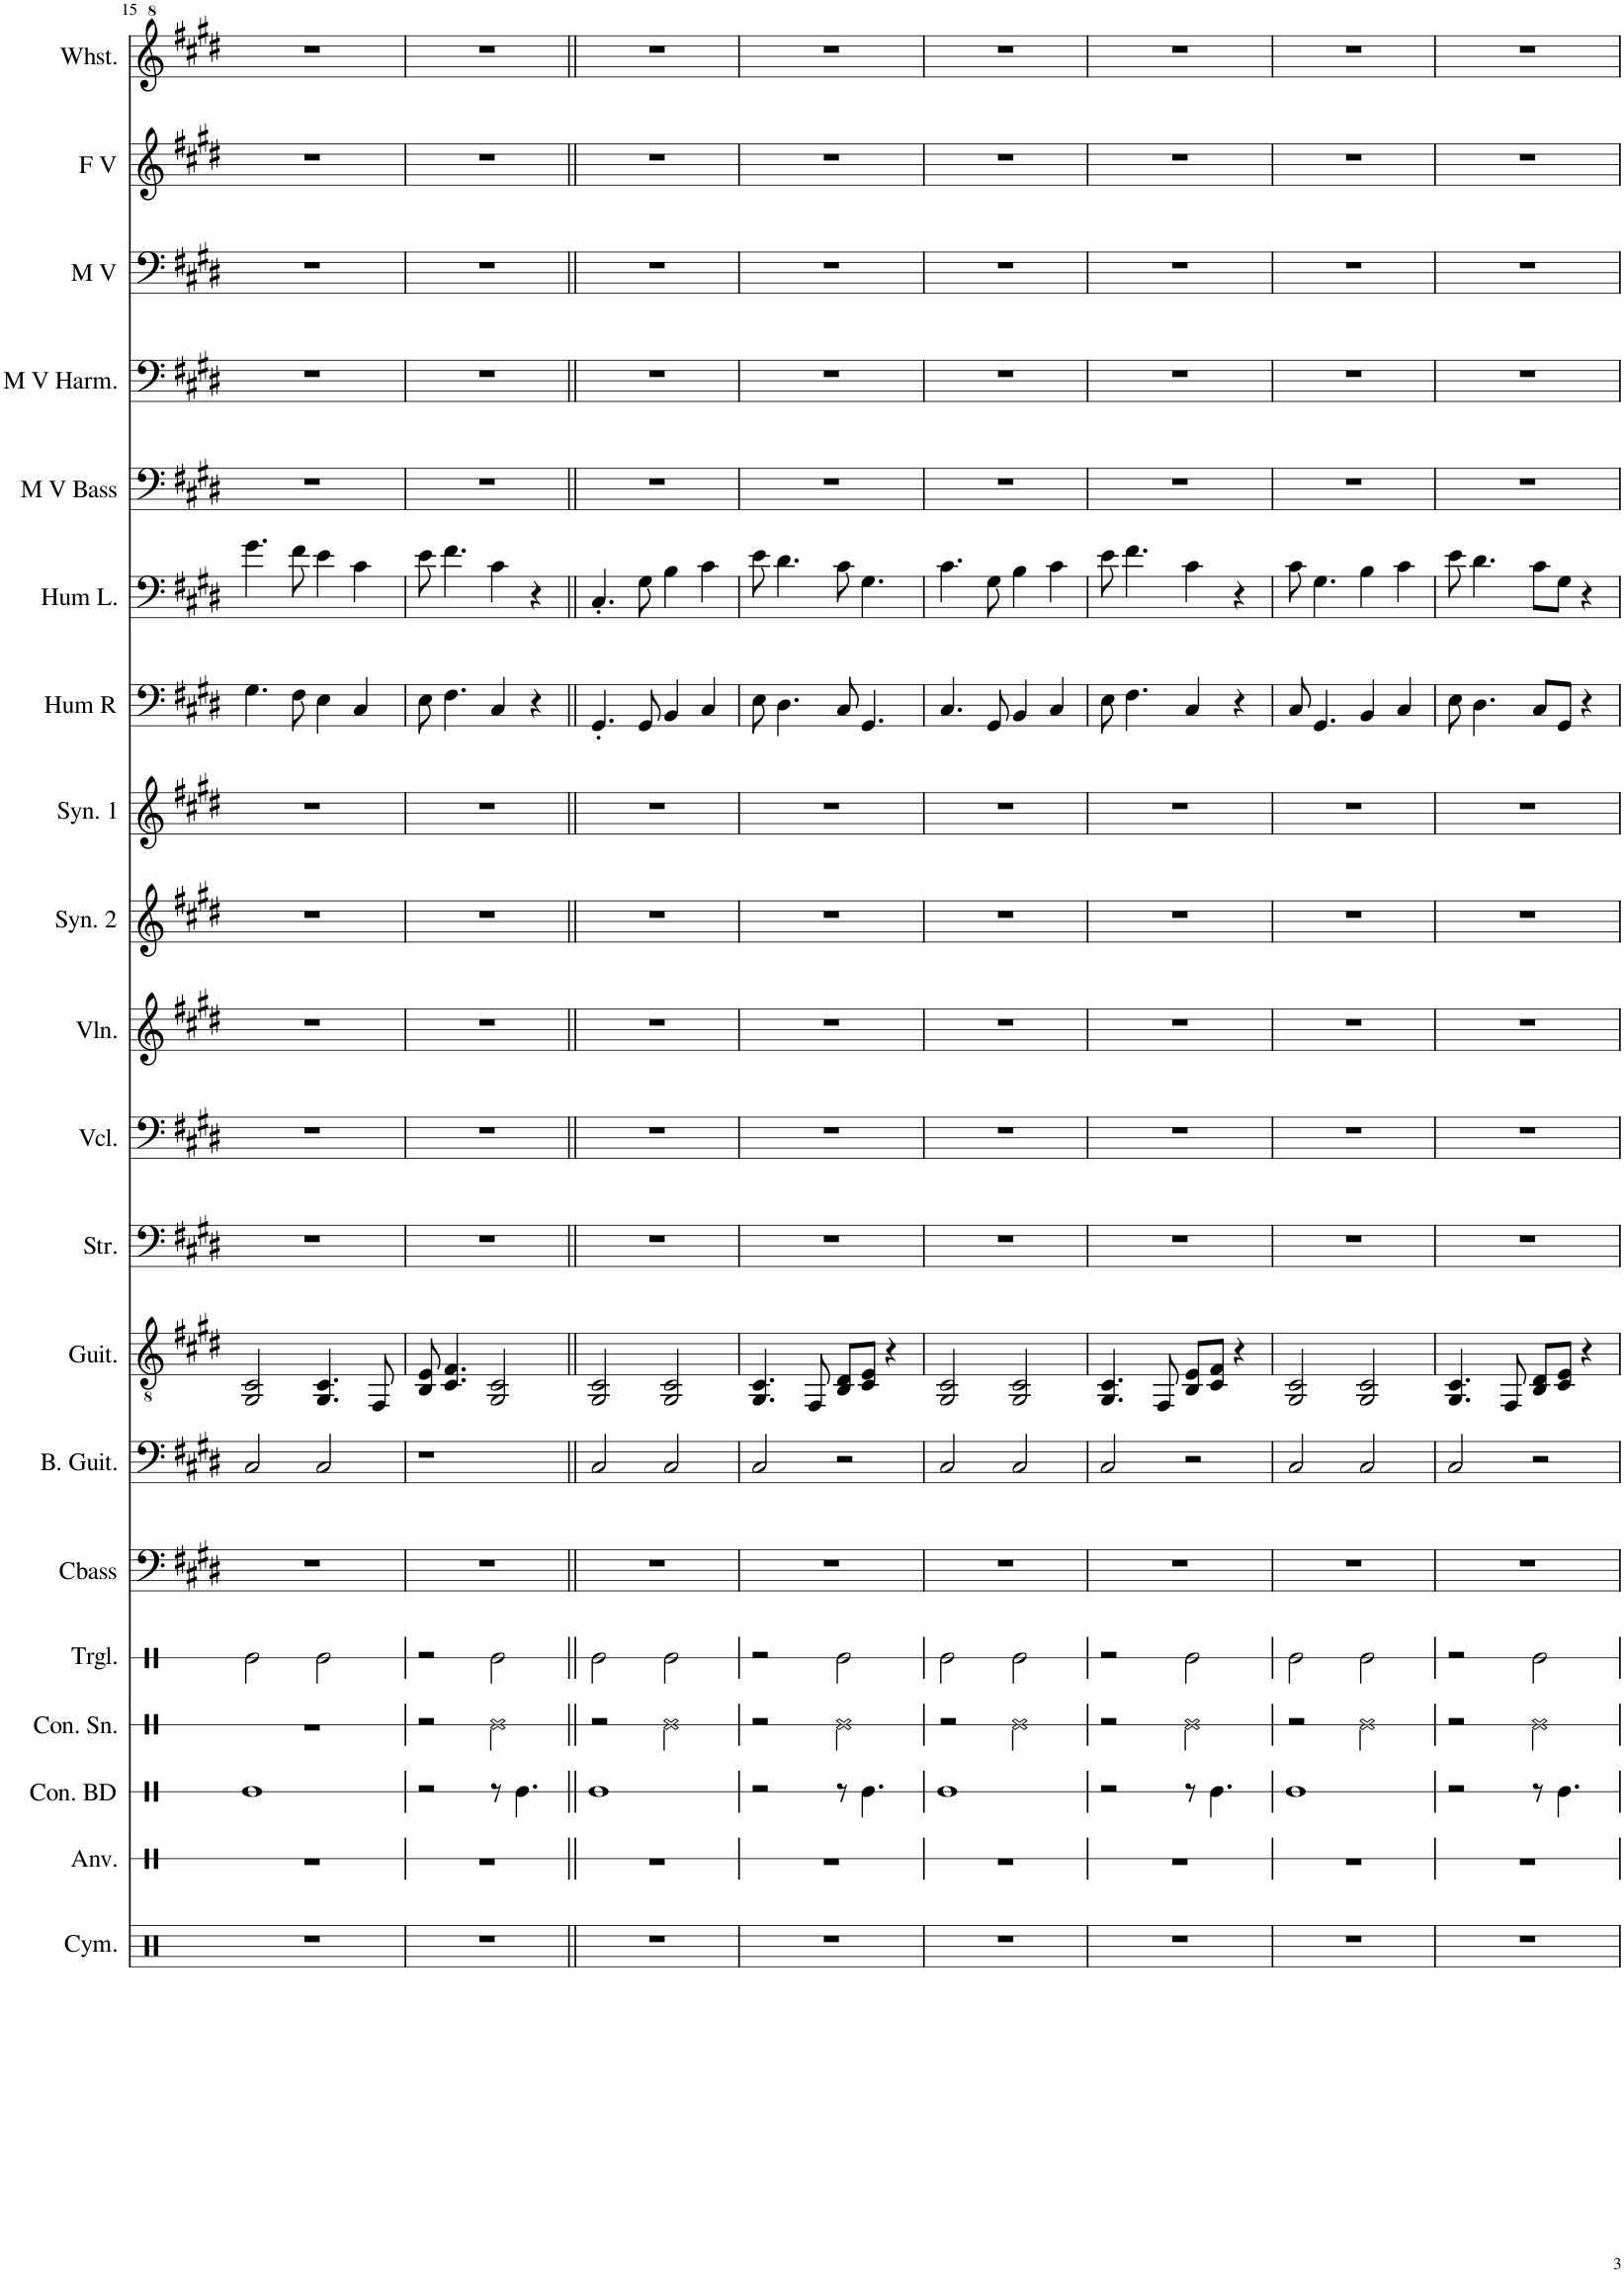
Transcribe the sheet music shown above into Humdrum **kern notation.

**kern	**kern	**kern	**kern	**kern	**kern	**kern	**kern	**kern	**kern	**kern	**kern	**kern	**kern	**kern	**kern	**kern	**kern	**kern	**kern
*part20	*part19	*part18	*part17	*part16	*part15	*part14	*part13	*part12	*part11	*part10	*part9	*part8	*part7	*part6	*part5	*part4	*part3	*part2	*part1
*staff20	*staff19	*staff18	*staff17	*staff16	*staff15	*staff14	*staff13	*staff12	*staff11	*staff10	*staff9	*staff8	*staff7	*staff6	*staff5	*staff4	*staff3	*staff2	*staff1
*I"Cymbals	*I"Anvil	*I"Concert Bass Drum	*I"Concert Snare Drum	*I"Triangle	*I"Contrabass	*I"Bass Guitar	*I"Classical Guitar	*I"Strings	*I"Cello	*I"Violin	*I"Synth 2	*I"Synth	*I"Hum R	*I"Humming Left	*I"Male Vox Bass	*I"Male V Harmony	*I"Male lead vox	*I"Female Lead Vocals	*I"Whistling
*I'Cym.	*I'Anv.	*I'Con. BD	*I'Con. Sn.	*I'Trgl.	*I'Cbass	*I'B. Guit.	*I'Guit.	*I'Str.	*	*I'Vln.	*I'Syn. 2	*I'Syn. 1	*I'Hum R	*I'Hum L.	*I'M V Bass	*I'M V Harm.	*I'M V	*I'F V	*I'Whst.
!!LO:PB:g=z
*clefX	*clefX	*clefX	*clefX	*clefX	*clefF4	*clefF4	*clefGv2	*clefF4	*clefF4	*clefG2	*clefG2	*clefG2	*clefF4	*clefF4	*clefF4	*clefF4	*clefF4	*clefG2	*clefG^2
*	*	*	*	*	*	*Trd7c12	*Trd7c12	*	*	*	*Trd-7c-12	*	*	*	*	*	*	*	*
*k[]	*k[]	*k[]	*k[]	*k[]	*k[f#c#g#d#]	*k[f#c#g#d#]	*k[f#c#g#d#]	*k[f#c#g#d#]	*k[f#c#g#d#]	*k[f#c#g#d#]	*k[f#c#g#d#]	*k[f#c#g#d#]	*k[f#c#g#d#]	*k[f#c#g#d#]	*k[f#c#g#d#]	*k[f#c#g#d#]	*k[f#c#g#d#]	*k[f#c#g#d#]	*k[f#c#g#d#]
*M4/4	*M4/4	*M4/4	*M4/4	*M4/4	*M4/4	*M4/4	*M4/4	*M4/4	*M4/4	*M4/4	*M4/4	*M4/4	*M4/4	*M4/4	*M4/4	*M4/4	*M4/4	*M4/4	*M4/4
=15	=15	=15	=15	=15	=15	=15	=15	=15	=15	=15	=15	=15	=15	=15	=15	=15	=15	=15	=15
1r	1r	1Re	1r	2Re\	1r	2C#/	2GG#/ 2C#/	1r	1r	1r	1r	1r	4.G#\	4.g#\	1r	1r	1r	1r	1r
.	.	.	.	.	.	.	.	.	.	.	.	.	8F#\	8f#\	.	.	.	.	.
.	.	.	.	2Re\	.	2C#/	4.GG#/ 4.C#/	.	.	.	.	.	4E\	4e\	.	.	.	.	.
.	.	.	.	.	.	.	.	.	.	.	.	.	4C#/	4c#\	.	.	.	.	.
.	.	.	.	.	.	.	8FF#/	.	.	.	.	.	.	.	.	.	.	.	.
=16	=16	=16	=16	=16	=16	=16	=16	=16	=16	=16	=16	=16	=16	=16	=16	=16	=16	=16	=16
1r	1r	2r	2r	2r	1r	1r	8BB/ 8E/	1r	1r	1r	1r	1r	8E\	8e\	1r	1r	1r	1r	1r
.	.	.	.	.	.	.	4.C#/ 4.F#/	.	.	.	.	.	4.F#\	4.f#\	.	.	.	.	.
.	.	8r	2Re\	2Re\	.	.	2GG#/ 2C#/	.	.	.	.	.	4C#/	4c#\	.	.	.	.	.
.	.	4.Re\	.	.	.	.	.	.	.	.	.	.	.	.	.	.	.	.	.
.	.	.	.	.	.	.	.	.	.	.	.	.	4r	4r	.	.	.	.	.
=17||	=17||	=17||	=17||	=17||	=17||	=17||	=17||	=17||	=17||	=17||	=17||	=17||	=17||	=17||	=17||	=17||	=17||	=17||	=17||
1r	1r	1Re	2r	2Re\	1r	2C#/	2GG#/ 2C#/	1r	1r	1r	1r	1r	4.GG#'/	4.C#'/	1r	1r	1r	1r	1r
.	.	.	.	.	.	.	.	.	.	.	.	.	8GG#/	8G#\	.	.	.	.	.
.	.	.	2Re\	2Re\	.	2C#/	2GG#/ 2C#/	.	.	.	.	.	4BB/	4B\	.	.	.	.	.
.	.	.	.	.	.	.	.	.	.	.	.	.	4C#/	4c#\	.	.	.	.	.
=18	=18	=18	=18	=18	=18	=18	=18	=18	=18	=18	=18	=18	=18	=18	=18	=18	=18	=18	=18
1r	1r	2r	2r	2r	1r	2C#/	4.GG#/ 4.C#/	1r	1r	1r	1r	1r	8E\	8e\	1r	1r	1r	1r	1r
.	.	.	.	.	.	.	.	.	.	.	.	.	4.D#\	4.d#\	.	.	.	.	.
.	.	.	.	.	.	.	8FF#/	.	.	.	.	.	.	.	.	.	.	.	.
.	.	8r	2Re\	2Re\	.	2r	8BB/ 8D#/L	.	.	.	.	.	8C#/	8c#\	.	.	.	.	.
.	.	4.Re\	.	.	.	.	8C#/ 8E/J	.	.	.	.	.	4.GG#/	4.G#\	.	.	.	.	.
.	.	.	.	.	.	.	4r	.	.	.	.	.	.	.	.	.	.	.	.
=19	=19	=19	=19	=19	=19	=19	=19	=19	=19	=19	=19	=19	=19	=19	=19	=19	=19	=19	=19
1r	1r	1Re	2r	2Re\	1r	2C#/	2GG#/ 2C#/	1r	1r	1r	1r	1r	4.C#/	4.c#\	1r	1r	1r	1r	1r
.	.	.	.	.	.	.	.	.	.	.	.	.	8GG#/	8G#\	.	.	.	.	.
.	.	.	2Re\	2Re\	.	2C#/	2GG#/ 2C#/	.	.	.	.	.	4BB/	4B\	.	.	.	.	.
.	.	.	.	.	.	.	.	.	.	.	.	.	4C#/	4c#\	.	.	.	.	.
=20	=20	=20	=20	=20	=20	=20	=20	=20	=20	=20	=20	=20	=20	=20	=20	=20	=20	=20	=20
1r	1r	2r	2r	2r	1r	2C#/	4.GG#/ 4.C#/	1r	1r	1r	1r	1r	8E\	8e\	1r	1r	1r	1r	1r
.	.	.	.	.	.	.	.	.	.	.	.	.	4.F#\	4.f#\	.	.	.	.	.
.	.	.	.	.	.	.	8FF#/	.	.	.	.	.	.	.	.	.	.	.	.
.	.	8r	2Re\	2Re\	.	2r	8BB/ 8E/L	.	.	.	.	.	4C#/	4c#\	.	.	.	.	.
.	.	4.Re\	.	.	.	.	8C#/ 8F#/J	.	.	.	.	.	.	.	.	.	.	.	.
.	.	.	.	.	.	.	4r	.	.	.	.	.	4r	4r	.	.	.	.	.
=21	=21	=21	=21	=21	=21	=21	=21	=21	=21	=21	=21	=21	=21	=21	=21	=21	=21	=21	=21
1r	1r	1Re	2r	2Re\	1r	2C#/	2GG#/ 2C#/	1r	1r	1r	1r	1r	8C#/	8c#\	1r	1r	1r	1r	1r
.	.	.	.	.	.	.	.	.	.	.	.	.	4.GG#/	4.G#\	.	.	.	.	.
.	.	.	2Re\	2Re\	.	2C#/	2GG#/ 2C#/	.	.	.	.	.	4BB/	4B\	.	.	.	.	.
.	.	.	.	.	.	.	.	.	.	.	.	.	4C#/	4c#\	.	.	.	.	.
=22	=22	=22	=22	=22	=22	=22	=22	=22	=22	=22	=22	=22	=22	=22	=22	=22	=22	=22	=22
1r	1r	2r	2r	2r	1r	2C#/	4.GG#/ 4.C#/	1r	1r	1r	1r	1r	8E\	8e\	1r	1r	1r	1r	1r
.	.	.	.	.	.	.	.	.	.	.	.	.	4.D#\	4.d#\	.	.	.	.	.
.	.	.	.	.	.	.	8FF#/	.	.	.	.	.	.	.	.	.	.	.	.
.	.	8r	2Re\	2Re\	.	2r	8BB/ 8D#/L	.	.	.	.	.	8C#/L	8c#\L	.	.	.	.	.
.	.	4.Re\	.	.	.	.	8C#/ 8E/J	.	.	.	.	.	8GG#/J	8G#\J	.	.	.	.	.
.	.	.	.	.	.	.	4r	.	.	.	.	.	4r	4r	.	.	.	.	.
=	=	=	=	=	=	=	=	=	=	=	=	=	=	=	=	=	=	=	=
*-	*-	*-	*-	*-	*-	*-	*-	*-	*-	*-	*-	*-	*-	*-	*-	*-	*-	*-	*-
